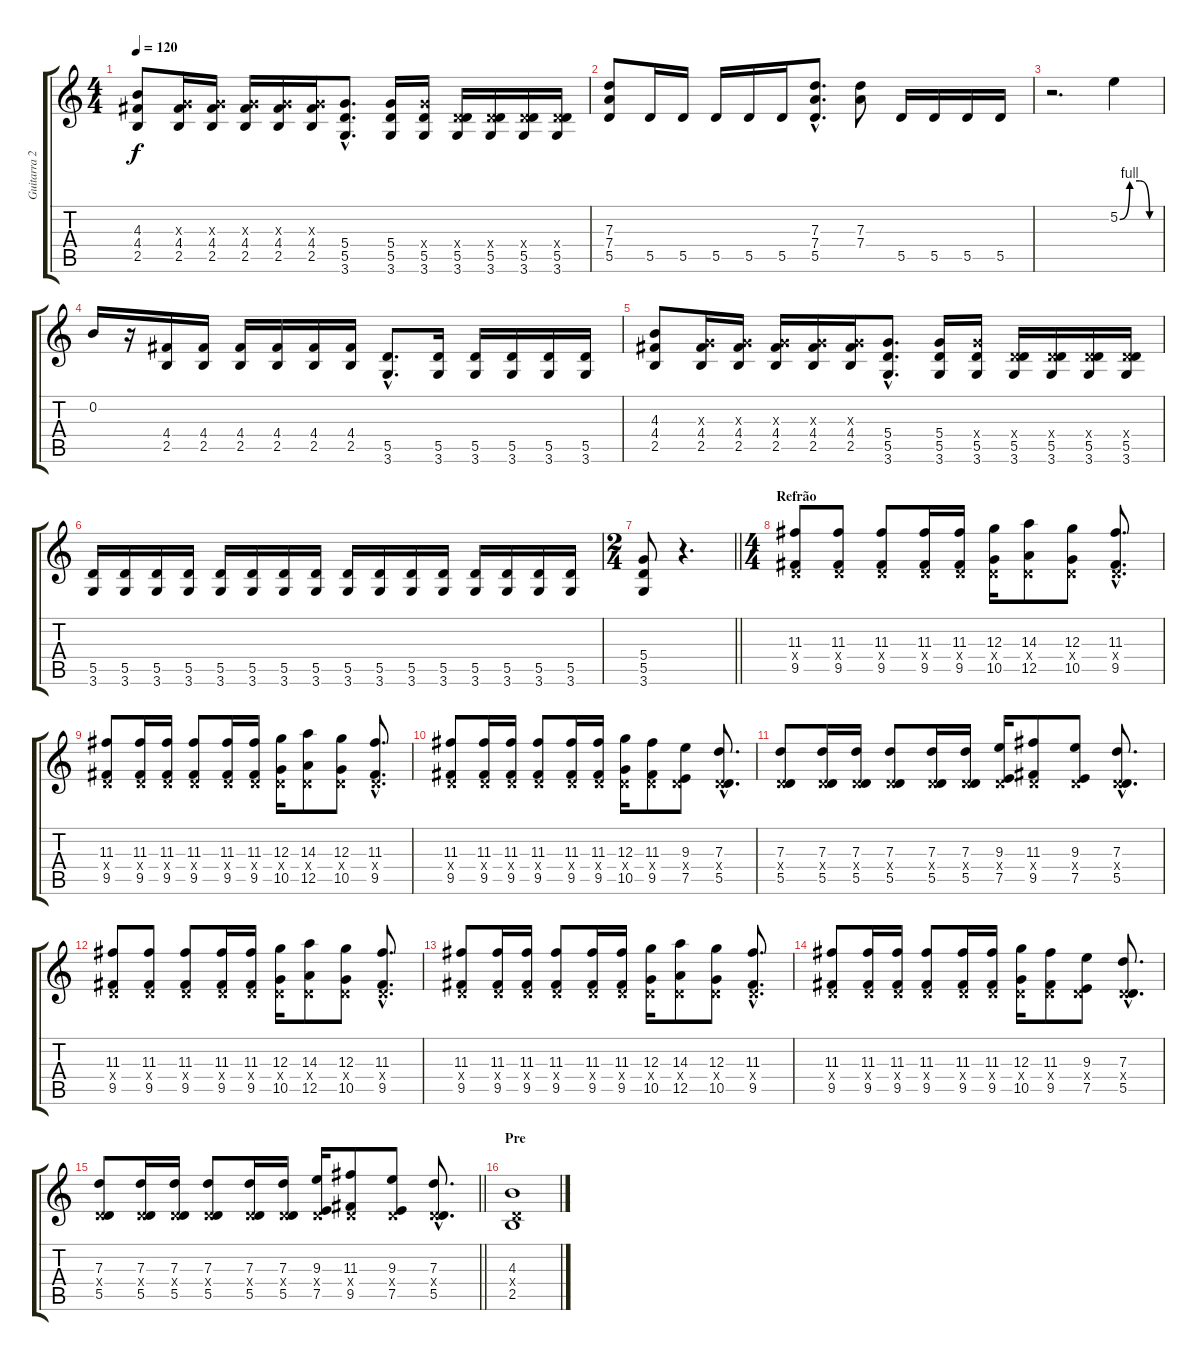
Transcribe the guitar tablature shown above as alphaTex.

\track ("Guitarra 2 - Erik" "Guitarra 2") {instrument distortionguitar}
\staff {score tabs}
\tuning (E4 B3 G3 D3 A2 E2) {hide}
\ts (4 4)
\tempo 120
\clef g2
\ks c
(4.3 4.4 2.5).8{dy f} (0.3{x} 4.4 2.5).16 (0.3{x} 4.4 2.5).16 (0.3{x} 4.4 2.5).16 (0.3{x} 4.4 2.5).16 (0.3{x} 4.4 2.5).16 (5.4{hac} 5.5{hac} 3.6{hac}).8{d} (5.4 5.5 3.6).16 (5.4{x} 5.5 3.6).16 (0.4{x} 5.5 3.6).16 (0.4{x} 5.5 3.6).16 (0.4{x} 5.5 3.6).16 (0.4{x} 5.5 3.6).16 |
(7.3 7.4 5.5).8{volume 11} 5.5.16 5.5.16 5.5.16 5.5.16 5.5.16 (7.3{hac} 7.4{hac} 5.5{hac}).8{d} (7.3 7.4).8 5.5.16 5.5.16 5.5.16 5.5.16 |
r.2{d} 5.2{be (custom 0 0 15 4 30 4 45 0 60 0)}.4 |
0.2.16 r.16 (4.4 2.5).16 (4.4 2.5).16 (4.4 2.5).16 (4.4 2.5).16 (4.4 2.5).16 (4.4 2.5).16 (5.5{hac} 3.6{hac}).8{d} (5.5 3.6).16 (5.5 3.6).16 (5.5 3.6).16 (5.5 3.6).16 (5.5 3.6).16 |
(4.3 4.4 2.5).8 (0.3{x} 4.4 2.5).16 (0.3{x} 4.4 2.5).16 (0.3{x} 4.4 2.5).16 (0.3{x} 4.4 2.5).16 (0.3{x} 4.4 2.5).16 (5.4{hac} 5.5{hac} 3.6{hac}).8{d} (5.4 5.5 3.6).16 (5.4{x} 5.5 3.6).16 (0.4{x} 5.5 3.6).16 (0.4{x} 5.5 3.6).16 (0.4{x} 5.5 3.6).16 (0.4{x} 5.5 3.6).16 |
(5.5 3.6).16 (5.5 3.6).16 (5.5 3.6).16 (5.5 3.6).16 (5.5 3.6).16 (5.5 3.6).16 (5.5 3.6).16 (5.5 3.6).16 (5.5 3.6).16 (5.5 3.6).16 (5.5 3.6).16 (5.5 3.6).16 (5.5 3.6).16 (5.5 3.6).16 (5.5 3.6).16 (5.5 3.6).16 |
\ts (2 4)
\barLineRight lightlight
(5.4 5.5 3.6).8 r.4{d} |
\ts (4 4)
\section ("" "Refrão")
(11.3 0.4{x} 9.5).8 (11.3 0.4{x} 9.5).8 (11.3 0.4{x} 9.5).8 (11.3 0.4{x} 9.5).16 (11.3 0.4{x} 9.5).16 (12.3 0.4{x} 10.5).16 (14.3 0.4{x} 12.5).8 (12.3 0.4{x} 10.5).8 (11.3{hac} 0.4{hac x} 9.5{hac}).8{d} |
(11.3 0.4{x} 9.5).8 (11.3 0.4{x} 9.5).16 (11.3 0.4{x} 9.5).16 (11.3 0.4{x} 9.5).8 (11.3 0.4{x} 9.5).16 (11.3 0.4{x} 9.5).16 (12.3 0.4{x} 10.5).16 (14.3 0.4{x} 12.5).8 (12.3 0.4{x} 10.5).8 (11.3{hac} 0.4{hac x} 9.5{hac}).8{d} |
(11.3 0.4{x} 9.5).8 (11.3 0.4{x} 9.5).16 (11.3 0.4{x} 9.5).16 (11.3 0.4{x} 9.5).8 (11.3 0.4{x} 9.5).16 (11.3 0.4{x} 9.5).16 (12.3 0.4{x} 10.5).16 (11.3 0.4{x} 9.5).8 (9.3 0.4{x} 7.5).8 (7.3{hac} 0.4{hac x} 5.5{hac}).8{d} |
(7.3 0.4{x} 5.5).8 (7.3 0.4{x} 5.5).16 (7.3 0.4{x} 5.5).16 (7.3 0.4{x} 5.5).8 (7.3 0.4{x} 5.5).16 (7.3 0.4{x} 5.5).16 (9.3 0.4{x} 7.5).16 (11.3 0.4{x} 9.5).8 (9.3 0.4{x} 7.5).8 (7.3{hac} 0.4{hac x} 5.5{hac}).8{d} |
(11.3 0.4{x} 9.5).8 (11.3 0.4{x} 9.5).8 (11.3 0.4{x} 9.5).8 (11.3 0.4{x} 9.5).16 (11.3 0.4{x} 9.5).16 (12.3 0.4{x} 10.5).16 (14.3 0.4{x} 12.5).8 (12.3 0.4{x} 10.5).8 (11.3{hac} 0.4{hac x} 9.5{hac}).8{d} |
(11.3 0.4{x} 9.5).8 (11.3 0.4{x} 9.5).16 (11.3 0.4{x} 9.5).16 (11.3 0.4{x} 9.5).8 (11.3 0.4{x} 9.5).16 (11.3 0.4{x} 9.5).16 (12.3 0.4{x} 10.5).16 (14.3 0.4{x} 12.5).8 (12.3 0.4{x} 10.5).8 (11.3{hac} 0.4{hac x} 9.5{hac}).8{d} |
(11.3 0.4{x} 9.5).8 (11.3 0.4{x} 9.5).16 (11.3 0.4{x} 9.5).16 (11.3 0.4{x} 9.5).8 (11.3 0.4{x} 9.5).16 (11.3 0.4{x} 9.5).16 (12.3 0.4{x} 10.5).16 (11.3 0.4{x} 9.5).8 (9.3 0.4{x} 7.5).8 (7.3{hac} 0.4{hac x} 5.5{hac}).8{d} |
\barLineRight lightlight
(7.3 0.4{x} 5.5).8 (7.3 0.4{x} 5.5).16 (7.3 0.4{x} 5.5).16 (7.3 0.4{x} 5.5).8 (7.3 0.4{x} 5.5).16 (7.3 0.4{x} 5.5).16 (9.3 0.4{x} 7.5).16 (11.3 0.4{x} 9.5).8 (9.3 0.4{x} 7.5).8 (7.3{hac} 0.4{hac x} 5.5{hac}).8{d} |
\section ("" "Pre")
(4.3 0.4{x} 2.5).1
